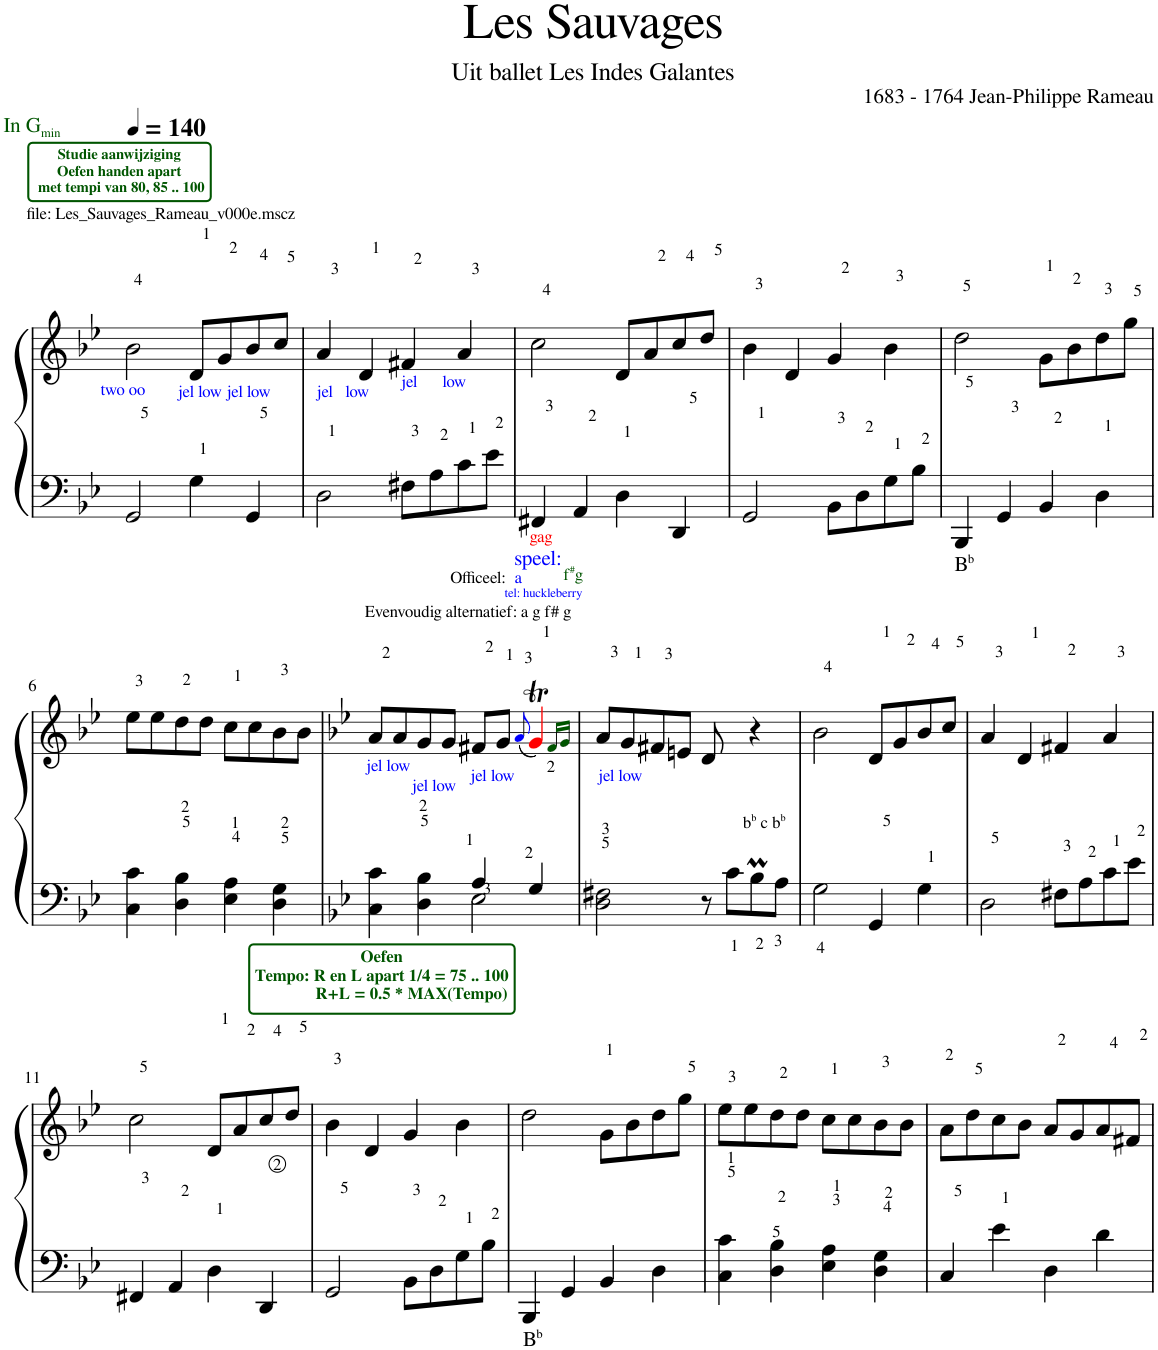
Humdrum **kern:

**kern	**kern
*part2	*part1
*staff2	*staff1
*I"Piano	*I"Piano
*I'Pno	*I'Pno
*clefF4	*clefG2
*k[b-e-]	*k[b-e-]
=1	=1
!	!LO:TX:a:t=file&colon; Les_Sauvages_Rameau_v000e.mscz
!	!LO:TX:b:color=#0000FF:t=two oo
!	!LO:TX:a:B:color=#005500:t=Studie aanwijziging
!	!LO:TX:a:t=Oefen handen apart
!	!LO:TX:a:t=met tempi van 80, 85 .. 100
!	!LO:TX:a:color=#005500:t=In G
!	!LO:TX:a:t=min
2GG/	2b-\
!	!LO:TX:b:color=#0000FF:t=jel low jel low
4G\	8d/L
.	8g/
4GG/	8b-/
.	8cc/J
=2	=2
!	!LO:TX:b:color=#0000FF:t=jel   low
2D\	4a/
.	4d/
!	!LO:TX:b:color=#0000FF:t=jel      low
8F#X\L	4f#X/
8A\	.
8c\	4a/
8e-\J	.
=3	=3
4FF#X/	2cc\
4AA/	.
4D\	8d/L
.	8a/
4DD/	8cc/
.	8dd/J
=4	=4
2GG/	4b-\
.	4d/
8BB-\L	4g/
8D\	.
8G\	4b-\
8B-\J	.
=5	=5
!LO:TX:b:t=B	!
!LO:TX:b:t=b	!
4BBB-/	2dd\
4GG/	.
4BB-/	8g\L
.	8b-\
4D\	8dd\
.	8gg\J
!!LO:LB:g=z
=6	=6
4C\ 4c\	8ee-\L
.	8ee-\
4D\ 4B-\	8dd\
.	8dd\J
4E-\ 4A\	8cc\L
.	8cc\
4D\ 4G\	8b-\
.	8b-\J
=7	=7
*k[b-e-]	*k[b-e-]
*^	*
!	!	!LO:TX:b:color=#0000FF:t=jel low
4C\ 4c\	2ryy	8a/L
.	.	8a/
!	!	!LO:TX:b:color=#0000FF:t=jel low
4D\ 4B-\	.	8g/
.	.	8g/J
!	!	!LO:TX:a:t=Evenvoudig alternatief&colon; a g f# g
!	!	!LO:TX:b:color=#0000FF:t=jel low
4A/	2E-\	8f#X/L
!	!	!LO:TX:a:color=#0000FF:t=tel&colon; huckleberry
.	.	8g/J
.	.	(8qai/
!	!	!LO:TX:a:color=#0000FF:t=speel&colon;
!	!	!LO:TX:a:t=a
!	!	!LO:TX:a:color=#FF0000:t=gag
!	!	!LO:TX:a:color=#005500:t=f
!	!	!LO:TX:a:t=#
!	!	!LO:TX:a:t=g
!	!	!LO:TX:a:t=Officeel&colon;
4G/	.	4gTj/)
*v	*v	*
.	16qf#Z/LL
.	16qgZ/JJ
=8	=8
!	!LO:TX:b:color=#0000FF:t=jel low
2D\ 2F#X\	8a/L
.	8g/
.	8f#X/
.	8en/J
8r	8d/
8c<\L	8ryy
!LO:TX:a:t=b	!
!LO:TX:a:t=b	!
!LO:TX:a:t=c b	!
!LO:TX:a:t=b	!
8B-M<\	4r
8A<\J	.
=9	=9
2G<\	2b-\
4GG/	8d/L
.	8g/
4G\	8b-/
.	8cc/J
=10	=10
2D\	4a/
.	4d/
8F#X\L	4f#X/
8A\	.
8c\	4a/
8e-\J	.
!!LO:LB:g=z
=11	=11
4FF#X/	2cc\
4AA/	.
4D\	8d/L
.	8a/
4DD/	8cc/
.	8dd/J
=12	=12
!	!LO:TX:a:B:color=#005500:t=Oefen
!	!LO:TX:a:t=Tempo&colon; R en L apart 1/4 = 75 .. 100
!	!LO:TX:a:t=R+L = 0.5 * MAX(Tempo)
2GG/	4b-\
.	4d/
8BB-\L	4g/
8D\	.
8G\	4b-\
8B-\J	.
=13	=13
!LO:TX:b:t=B	!
!LO:TX:b:t=b	!
4BBB-/	2dd\
4GG/	.
4BB-/	8g\L
.	8b-\
4D\	8dd\
.	8gg\J
=14	=14
4C\ 4c\	8ee-\L
.	8ee-\
4D\ 4B-\	8dd\
.	8dd\J
4E-\ 4A\	8cc\L
.	8cc\
4D\ 4G\	8b-\
.	8b-\J
=15	=15
4C/	8a\L
.	8dd\
4e-\	8cc\
.	8b-\J
4D\	8a/L
.	8g/
4d\	8a/
.	8f#X/J
=	=
*-	*-
